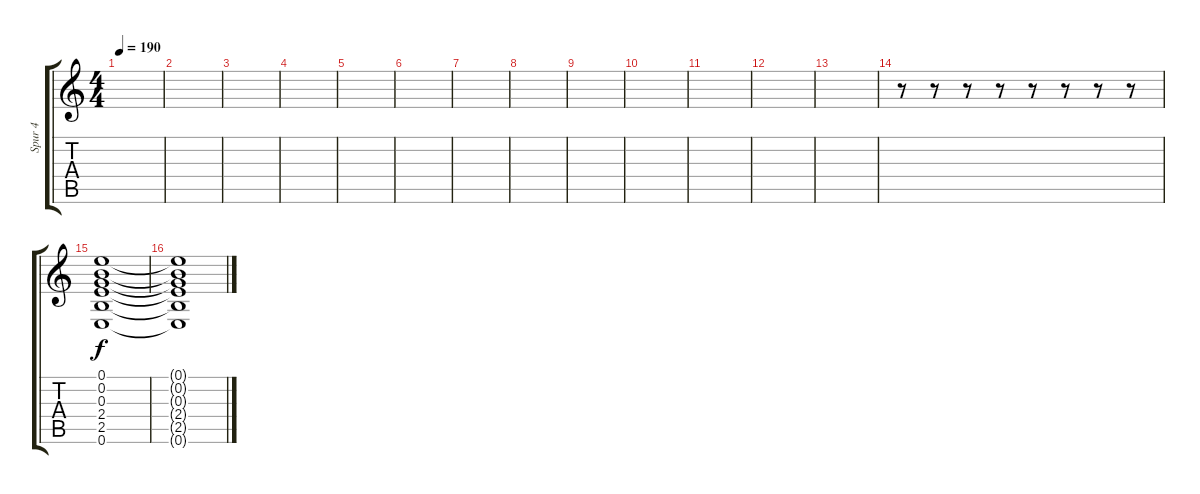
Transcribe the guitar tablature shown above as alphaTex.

\track ("Spur 4" "Spur 4") {instrument distortionguitar}
\staff {score tabs}
\tuning (E4 B3 G3 D3 A2 E2) {hide}
\ts (4 4)
\tempo 190
\clef g2
\ks c
|
|
|
|
|
|
|
|
|
|
|
|
|
r.8 r.8 r.8 r.8 r.8 r.8 r.8 r.8 |
(0.1 0.2 0.3 2.4 2.5 0.6).1 |
(0.1{t} 0.2{t} 0.3{t} 2.4{t} 2.5{t} 0.6{t}).1
